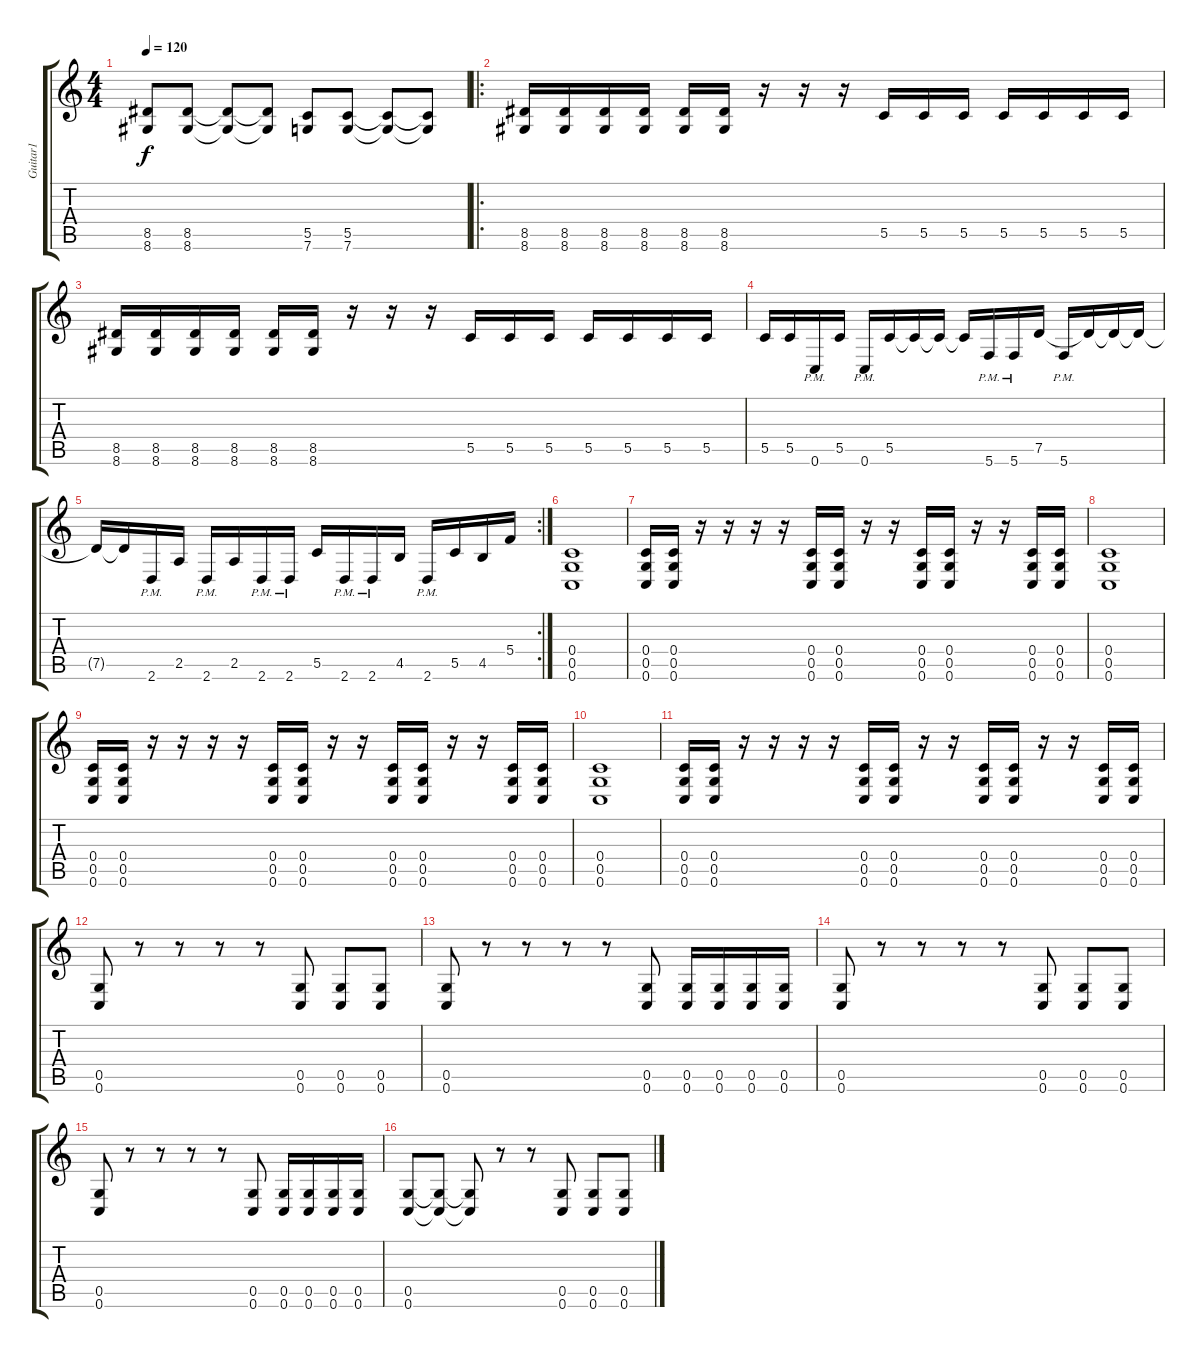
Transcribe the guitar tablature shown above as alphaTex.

\track ("Guitar1" "Guitar1") {instrument distortionguitar}
\staff {score tabs}
\tuning (D4 A3 F3 C3 G2 C2) {hide}
\ts (4 4)
\tempo 120
\clef g2
\ks c
(8.5 8.6).8{dy f} (8.5 8.6).8 (8.5{t} 8.6{t}).8 (8.5{t} 8.6{t}).8 (5.5 7.6).8 (5.5 7.6).8 (5.5{t} 7.6{t}).8 (5.5{t} 7.6{t}).8 |
\ro
(8.5 8.6).16 (8.5 8.6).16 (8.5 8.6).16 (8.5 8.6).16 (8.5 8.6).16 (8.5 8.6).16 r.16 r.16 r.16 5.5.16 5.5.16 5.5.16 5.5.16 5.5.16 5.5.16 5.5.16 |
(8.5 8.6).16 (8.5 8.6).16 (8.5 8.6).16 (8.5 8.6).16 (8.5 8.6).16 (8.5 8.6).16 r.16 r.16 r.16 5.5.16 5.5.16 5.5.16 5.5.16 5.5.16 5.5.16 5.5.16 |
5.5.16 5.5.16 0.6{pm}.16 5.5.16 0.6{pm}.16 5.5.16 5.5{t}.16 5.5{t}.16 5.5{t}.16 5.6{pm}.16 5.6{pm}.16 7.5.16 5.6{pm}.16 7.5{t}.16 7.5{t}.16 7.5{t}.16 |
\rc 2
7.5{t}.16 7.5{t}.16 2.6{pm}.16 2.5.16 2.6{pm}.16 2.5.16 2.6{pm}.16 2.6{pm}.16 5.5.16 2.6{pm}.16 2.6{pm}.16 4.5.16 2.6{pm}.16 5.5.16 4.5.16 5.4.16 |
(0.4 0.5 0.6).1 |
(0.4 0.5 0.6).16 (0.4 0.5 0.6).16 r.16 r.16 r.16 r.16 (0.4 0.5 0.6).16 (0.4 0.5 0.6).16 r.16 r.16 (0.4 0.5 0.6).16 (0.4 0.5 0.6).16 r.16 r.16 (0.4 0.5 0.6).16 (0.4 0.5 0.6).16 |
(0.4 0.5 0.6).1 |
(0.4 0.5 0.6).16 (0.4 0.5 0.6).16 r.16 r.16 r.16 r.16 (0.4 0.5 0.6).16 (0.4 0.5 0.6).16 r.16 r.16 (0.4 0.5 0.6).16 (0.4 0.5 0.6).16 r.16 r.16 (0.4 0.5 0.6).16 (0.4 0.5 0.6).16 |
(0.4 0.5 0.6).1 |
(0.4 0.5 0.6).16 (0.4 0.5 0.6).16 r.16 r.16 r.16 r.16 (0.4 0.5 0.6).16 (0.4 0.5 0.6).16 r.16 r.16 (0.4 0.5 0.6).16 (0.4 0.5 0.6).16 r.16 r.16 (0.4 0.5 0.6).16 (0.4 0.5 0.6).16 |
(0.5 0.6).8 r.8 r.8 r.8 r.8 (0.5 0.6).8 (0.5 0.6).8 (0.5 0.6).8 |
(0.5 0.6).8 r.8 r.8 r.8 r.8 (0.5 0.6).8 (0.5 0.6).16 (0.5 0.6).16 (0.5 0.6).16 (0.5 0.6).16 |
(0.5 0.6).8 r.8 r.8 r.8 r.8 (0.5 0.6).8 (0.5 0.6).8 (0.5 0.6).8 |
(0.5 0.6).8 r.8 r.8 r.8 r.8 (0.5 0.6).8 (0.5 0.6).16 (0.5 0.6).16 (0.5 0.6).16 (0.5 0.6).16 |
(0.5 0.6).8 (0.5{t} 0.6{t}).8 (0.5{t} 0.6{t}).8 r.8 r.8 (0.5 0.6).8 (0.5 0.6).8 (0.5 0.6).8
